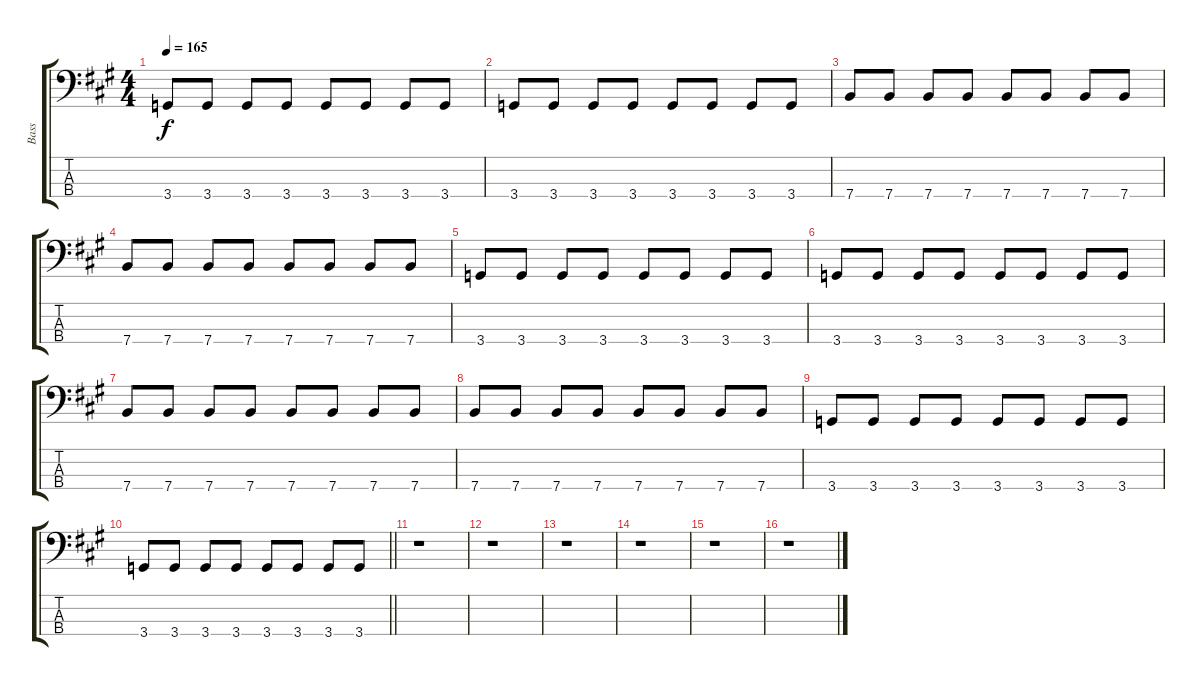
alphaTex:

\track ("Bass" "Bass") {instrument electricbasspick}
\staff {score tabs}
\tuning (G2 D2 A1 E1) {hide}
\ts (4 4)
\tempo 165
\clef f4
\ks a
3.4.8{dy f} 3.4.8 3.4.8 3.4.8 3.4.8 3.4.8 3.4.8 3.4.8 |
3.4.8 3.4.8 3.4.8 3.4.8 3.4.8 3.4.8 3.4.8 3.4.8 |
7.4.8 7.4.8 7.4.8 7.4.8 7.4.8 7.4.8 7.4.8 7.4.8 |
7.4.8 7.4.8 7.4.8 7.4.8 7.4.8 7.4.8 7.4.8 7.4.8 |
3.4.8 3.4.8 3.4.8 3.4.8 3.4.8 3.4.8 3.4.8 3.4.8 |
3.4.8 3.4.8 3.4.8 3.4.8 3.4.8 3.4.8 3.4.8 3.4.8 |
7.4.8 7.4.8 7.4.8 7.4.8 7.4.8 7.4.8 7.4.8 7.4.8 |
7.4.8 7.4.8 7.4.8 7.4.8 7.4.8 7.4.8 7.4.8 7.4.8 |
3.4.8 3.4.8 3.4.8 3.4.8 3.4.8 3.4.8 3.4.8 3.4.8 |
\barLineRight lightlight
3.4.8 3.4.8 3.4.8 3.4.8 3.4.8 3.4.8 3.4.8 3.4.8 |
r.1 |
r.1 |
r.1 |
r.1 |
r.1 |
r.1
